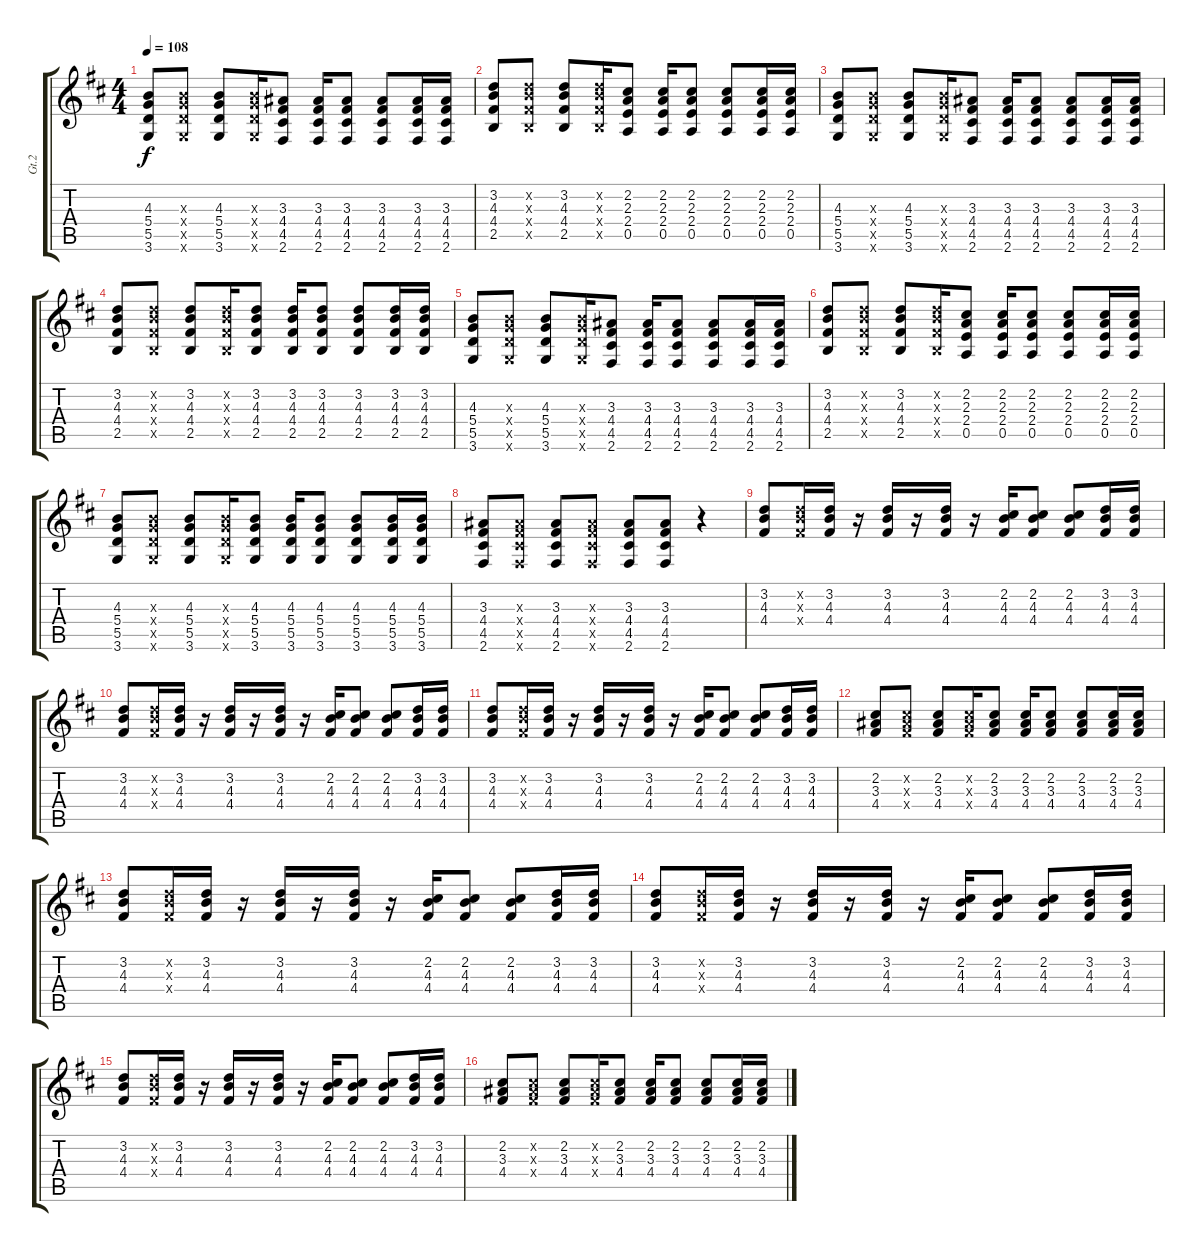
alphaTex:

\track ("Gt.2" "Gt.2") {instrument overdrivenguitar}
\staff {score tabs}
\tuning (E4 B3 G3 D3 A2 E2) {hide}
\ts (4 4)
\tempo 108
\clef g2
\ks d
(4.3 5.4 5.5 3.6).8{dy f} (4.3{x} 5.4{x} 5.5{x} 3.6{x}).8 (4.3 5.4 5.5 3.6).8 (4.3{x} 5.4{x} 5.5{x} 3.6{x}).16 (3.3 4.4 4.5 2.6).8 (3.3 4.4 4.5 2.6).16 (3.3 4.4 4.5 2.6).8 (3.3 4.4 4.5 2.6).8 (3.3 4.4 4.5 2.6).16 (3.3 4.4 4.5 2.6).16 |
(3.2 4.3 4.4 2.5).8 (3.2{x} 4.3{x} 4.4{x} 2.5{x}).8 (3.2 4.3 4.4 2.5).8 (3.2{x} 4.3{x} 4.4{x} 2.5{x}).16 (2.2 2.3 2.4 0.5).8 (2.2 2.3 2.4 0.5).16 (2.2 2.3 2.4 0.5).8 (2.2 2.3 2.4 0.5).8 (2.2 2.3 2.4 0.5).16 (2.2 2.3 2.4 0.5).16 |
(4.3 5.4 5.5 3.6).8 (4.3{x} 5.4{x} 5.5{x} 3.6{x}).8 (4.3 5.4 5.5 3.6).8 (4.3{x} 5.4{x} 5.5{x} 3.6{x}).16 (3.3 4.4 4.5 2.6).8 (3.3 4.4 4.5 2.6).16 (3.3 4.4 4.5 2.6).8 (3.3 4.4 4.5 2.6).8 (3.3 4.4 4.5 2.6).16 (3.3 4.4 4.5 2.6).16 |
(3.2 4.3 4.4 2.5).8 (3.2{x} 4.3{x} 4.4{x} 2.5{x}).8 (3.2 4.3 4.4 2.5).8 (3.2{x} 4.3{x} 4.4{x} 2.5{x}).16 (3.2 4.3 4.4 2.5).8 (3.2 4.3 4.4 2.5).16 (3.2 4.3 4.4 2.5).8 (3.2 4.3 4.4 2.5).8 (3.2 4.3 4.4 2.5).16 (3.2 4.3 4.4 2.5).16 |
(4.3 5.4 5.5 3.6).8 (4.3{x} 5.4{x} 5.5{x} 3.6{x}).8 (4.3 5.4 5.5 3.6).8 (4.3{x} 5.4{x} 5.5{x} 3.6{x}).16 (3.3 4.4 4.5 2.6).8 (3.3 4.4 4.5 2.6).16 (3.3 4.4 4.5 2.6).8 (3.3 4.4 4.5 2.6).8 (3.3 4.4 4.5 2.6).16 (3.3 4.4 4.5 2.6).16 |
(3.2 4.3 4.4 2.5).8 (3.2{x} 4.3{x} 4.4{x} 2.5{x}).8 (3.2 4.3 4.4 2.5).8 (3.2{x} 4.3{x} 4.4{x} 2.5{x}).16 (2.2 2.3 2.4 0.5).8 (2.2 2.3 2.4 0.5).16 (2.2 2.3 2.4 0.5).8 (2.2 2.3 2.4 0.5).8 (2.2 2.3 2.4 0.5).16 (2.2 2.3 2.4 0.5).16 |
(4.3 5.4 5.5 3.6).8 (4.3{x} 5.4{x} 5.5{x} 3.6{x}).8 (4.3 5.4 5.5 3.6).8 (4.3{x} 5.4{x} 5.5{x} 3.6{x}).16 (4.3 5.4 5.5 3.6).8 (4.3 5.4 5.5 3.6).16 (4.3 5.4 5.5 3.6).8 (4.3 5.4 5.5 3.6).8 (4.3 5.4 5.5 3.6).16 (4.3 5.4 5.5 3.6).16 |
(3.3 4.4 4.5 2.6).8 (3.3{x} 4.4{x} 4.5{x} 2.6{x}).8 (3.3 4.4 4.5 2.6).8 (3.3{x} 4.4{x} 4.5{x} 2.6{x}).8 (3.3 4.4 4.5 2.6).8 (3.3 4.4 4.5 2.6).8 r.4 |
(3.2 4.3 4.4).8 (3.2{x} 4.3{x} 4.4{x}).16 (3.2 4.3 4.4).16 r.16 (3.2 4.3 4.4).16 r.16 (3.2 4.3 4.4).16 r.16 (2.2 4.3 4.4).16 (2.2 4.3 4.4).8 (2.2 4.3 4.4).8 (3.2 4.3 4.4).16 (3.2 4.3 4.4).16 |
(3.2 4.3 4.4).8 (3.2{x} 4.3{x} 4.4{x}).16 (3.2 4.3 4.4).16 r.16 (3.2 4.3 4.4).16 r.16 (3.2 4.3 4.4).16 r.16 (2.2 4.3 4.4).16 (2.2 4.3 4.4).8 (2.2 4.3 4.4).8 (3.2 4.3 4.4).16 (3.2 4.3 4.4).16 |
(3.2 4.3 4.4).8 (3.2{x} 4.3{x} 4.4{x}).16 (3.2 4.3 4.4).16 r.16 (3.2 4.3 4.4).16 r.16 (3.2 4.3 4.4).16 r.16 (2.2 4.3 4.4).16 (2.2 4.3 4.4).8 (2.2 4.3 4.4).8 (3.2 4.3 4.4).16 (3.2 4.3 4.4).16 |
(2.2 3.3 4.4).8 (2.2{x} 3.3{x} 4.4{x}).8 (2.2 3.3 4.4).8 (2.2{x} 3.3{x} 4.4{x}).16 (2.2 3.3 4.4).8 (2.2 3.3 4.4).16 (2.2 3.3 4.4).8 (2.2 3.3 4.4).8 (2.2 3.3 4.4).16 (2.2 3.3 4.4).16 |
(3.2 4.3 4.4).8 (3.2{x} 4.3{x} 4.4{x}).16 (3.2 4.3 4.4).16 r.16 (3.2 4.3 4.4).16 r.16 (3.2 4.3 4.4).16 r.16 (2.2 4.3 4.4).16 (2.2 4.3 4.4).8 (2.2 4.3 4.4).8 (3.2 4.3 4.4).16 (3.2 4.3 4.4).16 |
(3.2 4.3 4.4).8 (3.2{x} 4.3{x} 4.4{x}).16 (3.2 4.3 4.4).16 r.16 (3.2 4.3 4.4).16 r.16 (3.2 4.3 4.4).16 r.16 (2.2 4.3 4.4).16 (2.2 4.3 4.4).8 (2.2 4.3 4.4).8 (3.2 4.3 4.4).16 (3.2 4.3 4.4).16 |
(3.2 4.3 4.4).8 (3.2{x} 4.3{x} 4.4{x}).16 (3.2 4.3 4.4).16 r.16 (3.2 4.3 4.4).16 r.16 (3.2 4.3 4.4).16 r.16 (2.2 4.3 4.4).16 (2.2 4.3 4.4).8 (2.2 4.3 4.4).8 (3.2 4.3 4.4).16 (3.2 4.3 4.4).16 |
(2.2 3.3 4.4).8 (2.2{x} 3.3{x} 4.4{x}).8 (2.2 3.3 4.4).8 (2.2{x} 3.3{x} 4.4{x}).16 (2.2 3.3 4.4).8 (2.2 3.3 4.4).16 (2.2 3.3 4.4).8 (2.2 3.3 4.4).8 (2.2 3.3 4.4).16 (2.2 3.3 4.4).16
